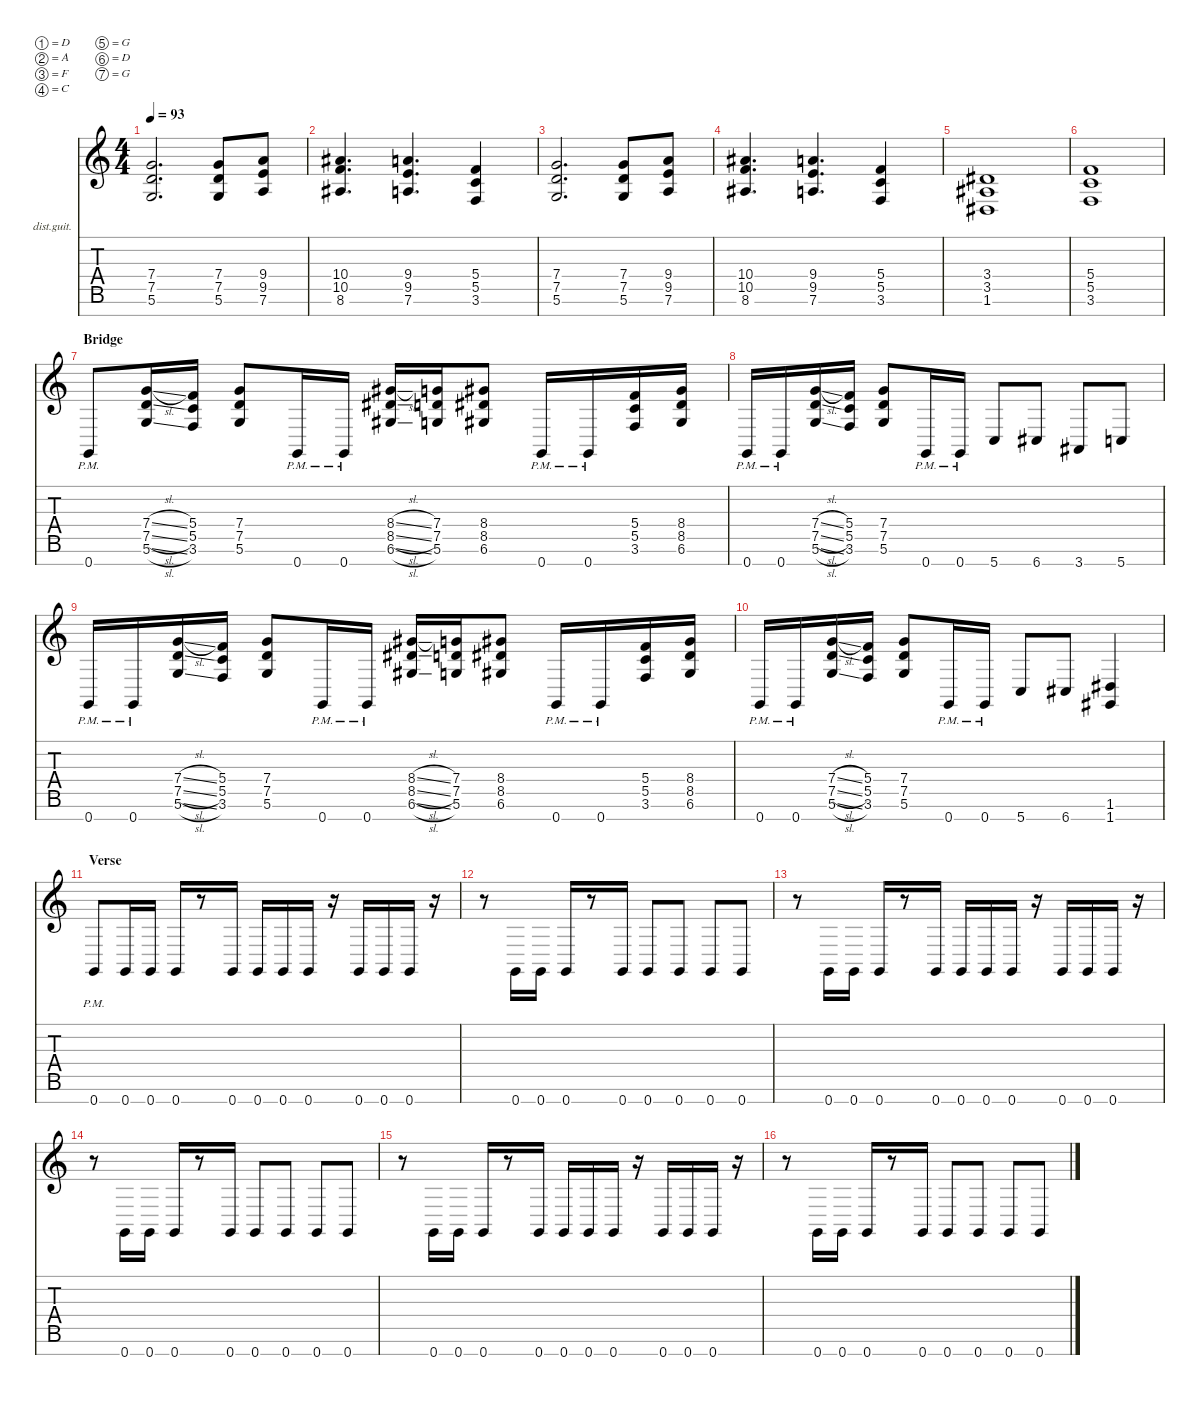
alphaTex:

\defaultSystemsLayout 2
\hideDynamics
\bracketExtendMode nobrackets
\firstSystemTrackNameOrientation horizontal
\otherSystemsTrackNameOrientation horizontal
\track ("Distortion Guitar" "dist.guit.") {defaultSystemsLayout 2 instrument distortionguitar}
\staff {score tabs}
\tuning (D4 A3 F3 C3 G2 D2 G1)
\ts (4 4)
\scale
1.0532
\tempo 93
\accidentals auto
\clef g2
\ottava regular
\simile none
\scale
1.05846
\ks c
(5.6 7.5 7.4).2{d dy mf instrument distortionguitar beam Up} (5.6 7.5 7.4).8{beam Up} (7.6 9.5 9.4).8{beam Up} |
\scale
0.946802
\scale
0.941538 (8.6{acc #} 10.5 10.4{acc #}).4{d beam Up} (7.6 9.5 9.4).4{d beam Up} (3.6 5.5 5.4).4{beam Up} |
\scale
1.03306
\scale
1.04096 (5.6 7.5 7.4).2{d beam Up} (5.6 7.5 7.4).8{beam Up} (7.6 9.5 9.4).8{beam Up} |
\scale
0.966937
\scale
0.959042 (8.6{acc #} 10.5 10.4{acc #}).4{d beam Up} (7.6 9.5 9.4).4{d beam Up} (3.6 5.5 5.4).4{beam Up} |
\scale
1.03043
\scale
1.03043 (1.6{acc #} 3.5{acc #} 3.4{acc #}).1{beam Up} |
\scale
0.969568
\scale
0.969568 (3.6 5.5 5.4).1{beam Up} |
\section ("" "Bridge")
\scale
1.03043
\scale
1.03043 0.7{pm}.8{beam Up} (5.6{sl} 7.5{sl} 7.4{sl}).16{beam Up} (3.6 5.5 5.4).16{beam Up} (5.6 7.5 7.4).8{beam Up} 0.7{pm}.16{beam Up} 0.7{pm}.16{beam Up} (6.6{sl acc #} 8.5{sl acc #} 8.4{sl acc #}).16{beam Up} (5.6 7.5 7.4).16{beam Up} (6.6{acc #} 8.5{acc #} 8.4{acc #}).8{beam Up} 0.7{pm}.16{beam Up} 0.7{pm}.16{beam Up} (3.6 5.5 5.4).16{beam Up} (6.6{acc #} 8.5{acc #} 8.4{acc #}).16{beam Up} |
\scale
0.969568
\scale
0.969568 0.7{pm}.16{beam Up} 0.7{pm}.16{beam Up} (5.6{sl} 7.5{sl} 7.4{sl}).16{beam Up} (3.6 5.5 5.4).16{beam Up} (5.6 7.5 7.4).8{beam Up} 0.7{pm}.16{beam Up} 0.7{pm}.16{beam Up} 5.7.8{beam Up} 6.7{acc #}.8{beam Up} 3.7{acc #}.8{beam Up} 5.7.8{beam Up} |
\scale
1.02601
\scale
1.02601 0.7{pm}.16{beam Up} 0.7{pm}.16{beam Up} (5.6{sl} 7.5{sl} 7.4{sl}).16{beam Up} (3.6 5.5 5.4).16{beam Up} (5.6 7.5 7.4).8{beam Up} 0.7{pm}.16{beam Up} 0.7{pm}.16{beam Up} (6.6{sl acc #} 8.5{sl acc #} 8.4{sl acc #}).16{beam Up} (5.6 7.5 7.4).16{beam Up} (6.6{acc #} 8.5{acc #} 8.4{acc #}).8{beam Up} 0.7{pm}.16{beam Up} 0.7{pm}.16{beam Up} (3.6 5.5 5.4).16{beam Up} (6.6{acc #} 8.5{acc #} 8.4{acc #}).16{beam Up} |
\scale
0.973989
\scale
0.973989 0.7{pm}.16{beam Up} 0.7{pm}.16{beam Up} (5.6{sl} 7.5{sl} 7.4{sl}).16{beam Up} (3.6 5.5 5.4).16{beam Up} (5.6 7.5 7.4).8{beam Up} 0.7{pm}.16{beam Up} 0.7{pm}.16{beam Up} 5.7.8{beam Up} 6.7{acc #}.8{beam Up} (1.7{acc #} 1.6{acc #}).4{beam Up} |
\section ("" "Verse")
\scale
1.03043
\scale
1.03043 0.7{pm}.8{beam Up} 0.7.16{beam Up} 0.7.16{beam Up} 0.7.16{beam Up} r.8{beam Up} 0.7.16{beam Up} 0.7.16{beam Up} 0.7.16{beam Up} 0.7.16{beam Up} r.16{beam Up} 0.7.16{beam Up} 0.7.16{beam Up} 0.7.16{beam Up} r.16{beam Up} |
\scale
0.969568
\scale
0.969568 r.8{beam Down} 0.7.16{beam Up} 0.7.16{beam Up} 0.7.16{beam Up} r.8{beam Up} 0.7.16{beam Up} 0.7.8{beam Up} 0.7.8{beam Up} 0.7.8{beam Up} 0.7.8{beam Up} |
\scale
1.03043
\scale
1.03043 r.8{beam Down} 0.7.16{beam Up} 0.7.16{beam Up} 0.7.16{beam Up} r.8{beam Up} 0.7.16{beam Up} 0.7.16{beam Up} 0.7.16{beam Up} 0.7.16{beam Up} r.16{beam Up} 0.7.16{beam Up} 0.7.16{beam Up} 0.7.16{beam Up} r.16{beam Up} |
\scale
0.969568
\scale
0.969568 r.8{beam Down} 0.7.16{beam Up} 0.7.16{beam Up} 0.7.16{beam Up} r.8{beam Up} 0.7.16{beam Up} 0.7.8{beam Up} 0.7.8{beam Up} 0.7.8{beam Up} 0.7.8{beam Up} |
\scale
1.03043
\scale
1.03043 r.8{beam Down} 0.7.16{beam Up} 0.7.16{beam Up} 0.7.16{beam Up} r.8{beam Up} 0.7.16{beam Up} 0.7.16{beam Up} 0.7.16{beam Up} 0.7.16{beam Up} r.16{beam Up} 0.7.16{beam Up} 0.7.16{beam Up} 0.7.16{beam Up} r.16{beam Up} |
\scale
0.969568
\scale
0.969568 r.8{beam Down} 0.7.16{beam Up} 0.7.16{beam Up} 0.7.16{beam Up} r.8{beam Up} 0.7.16{beam Up} 0.7.8{beam Up} 0.7.8{beam Up} 0.7.8{beam Up} 0.7.8{beam Up}
